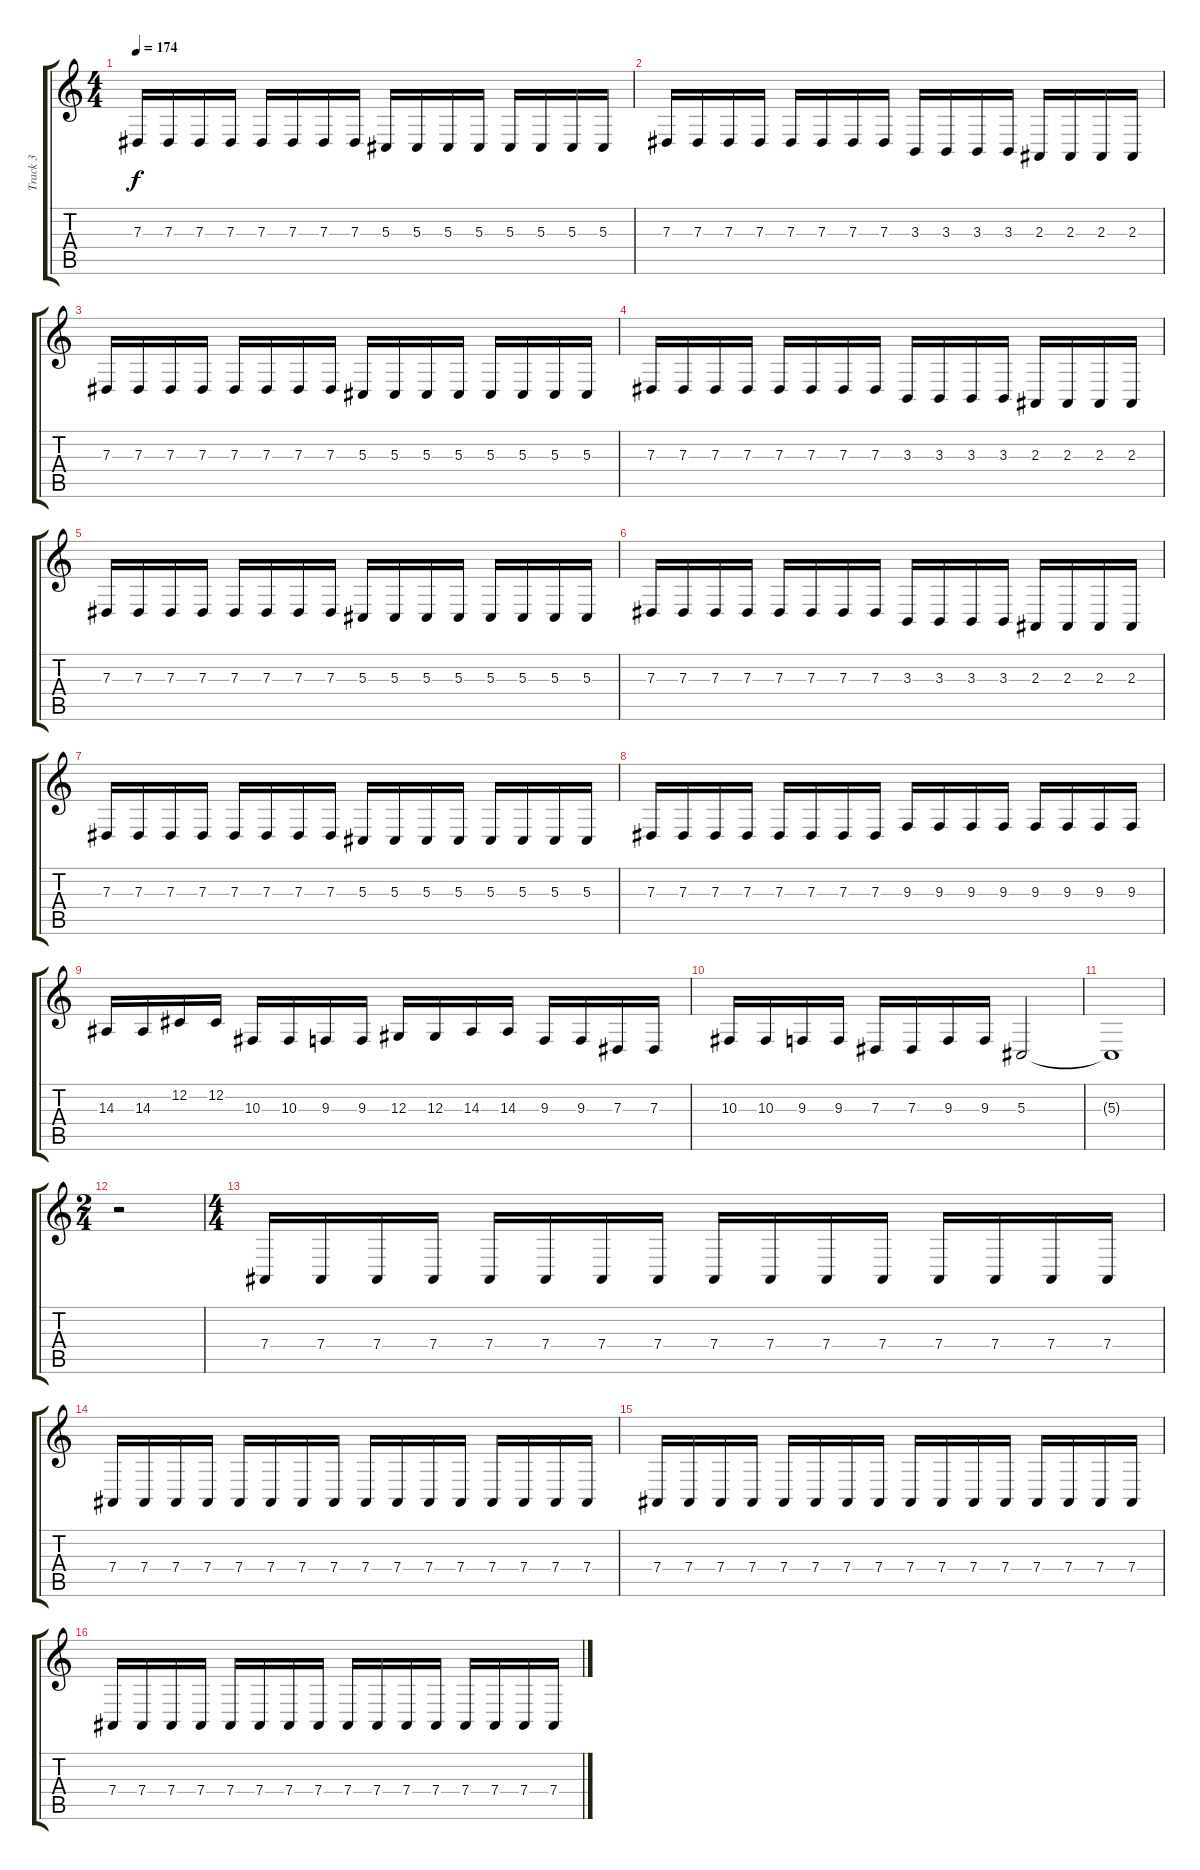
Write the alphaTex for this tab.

\track ("Track 3" "Track 3") {instrument electricbasspick}
\staff {score tabs}
\tuning (Gb2 Db2 Ab1 Eb1 B0 Eb2) {hide}
\ts (4 4)
\tempo 174
\clef g2
\ks c
7.3.16{dy f} 7.3.16 7.3.16 7.3.16 7.3.16 7.3.16 7.3.16 7.3.16 5.3.16 5.3.16 5.3.16 5.3.16 5.3.16 5.3.16 5.3.16 5.3.16 |
7.3.16 7.3.16 7.3.16 7.3.16 7.3.16 7.3.16 7.3.16 7.3.16 3.3.16 3.3.16 3.3.16 3.3.16 2.3.16 2.3.16 2.3.16 2.3.16 |
7.3.16 7.3.16 7.3.16 7.3.16 7.3.16 7.3.16 7.3.16 7.3.16 5.3.16 5.3.16 5.3.16 5.3.16 5.3.16 5.3.16 5.3.16 5.3.16 |
7.3.16 7.3.16 7.3.16 7.3.16 7.3.16 7.3.16 7.3.16 7.3.16 3.3.16 3.3.16 3.3.16 3.3.16 2.3.16 2.3.16 2.3.16 2.3.16 |
7.3.16 7.3.16 7.3.16 7.3.16 7.3.16 7.3.16 7.3.16 7.3.16 5.3.16 5.3.16 5.3.16 5.3.16 5.3.16 5.3.16 5.3.16 5.3.16 |
7.3.16 7.3.16 7.3.16 7.3.16 7.3.16 7.3.16 7.3.16 7.3.16 3.3.16 3.3.16 3.3.16 3.3.16 2.3.16 2.3.16 2.3.16 2.3.16 |
7.3.16 7.3.16 7.3.16 7.3.16 7.3.16 7.3.16 7.3.16 7.3.16 5.3.16 5.3.16 5.3.16 5.3.16 5.3.16 5.3.16 5.3.16 5.3.16 |
7.3.16 7.3.16 7.3.16 7.3.16 7.3.16 7.3.16 7.3.16 7.3.16 9.3.16 9.3.16 9.3.16 9.3.16 9.3.16 9.3.16 9.3.16 9.3.16 |
14.3.16 14.3.16 12.2.16 12.2.16 10.3.16 10.3.16 9.3.16 9.3.16 12.3.16 12.3.16 14.3.16 14.3.16 9.3.16 9.3.16 7.3.16 7.3.16 |
10.3.16 10.3.16 9.3.16 9.3.16 7.3.16 7.3.16 9.3.16 9.3.16 5.3.2 |
5.3{t}.1 |
\ts (2 4)
r.2 |
\ts (4 4)
7.4.16 7.4.16 7.4.16 7.4.16 7.4.16 7.4.16 7.4.16 7.4.16 7.4.16 7.4.16 7.4.16 7.4.16 7.4.16 7.4.16 7.4.16 7.4.16 |
7.4.16 7.4.16 7.4.16 7.4.16 7.4.16 7.4.16 7.4.16 7.4.16 7.4.16 7.4.16 7.4.16 7.4.16 7.4.16 7.4.16 7.4.16 7.4.16 |
7.4.16 7.4.16 7.4.16 7.4.16 7.4.16 7.4.16 7.4.16 7.4.16 7.4.16 7.4.16 7.4.16 7.4.16 7.4.16 7.4.16 7.4.16 7.4.16 |
7.4.16 7.4.16 7.4.16 7.4.16 7.4.16 7.4.16 7.4.16 7.4.16 7.4.16 7.4.16 7.4.16 7.4.16 7.4.16 7.4.16 7.4.16 7.4.16
